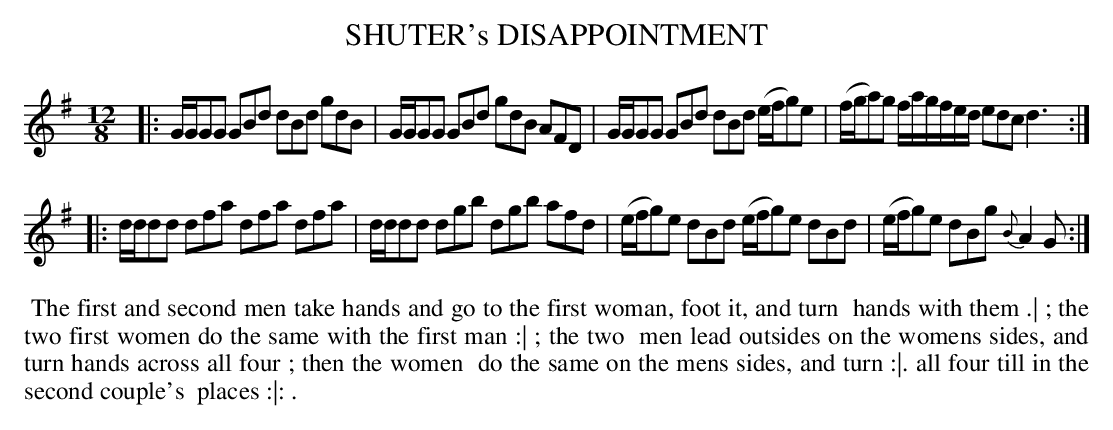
X:1
T: SHUTER's DISAPPOINTMENT
M: 12/8
L: 1/8
K: G
|:\
G/G/GG GBd dBd gdB | G/G/GG GBd gdB AFD |\
G/G/GG GBd dBd (e/f/g)e | (f/g/a)g f/a/g/f/e/d/ edc d3 :|
|:\
d/d/dd dfa dfa dfa | d/d/dd dgb dgb afd |\
(e/f/g)e dBd (e/f/g)e dBd | (e/f/g)e dBg {B}A2G :|
